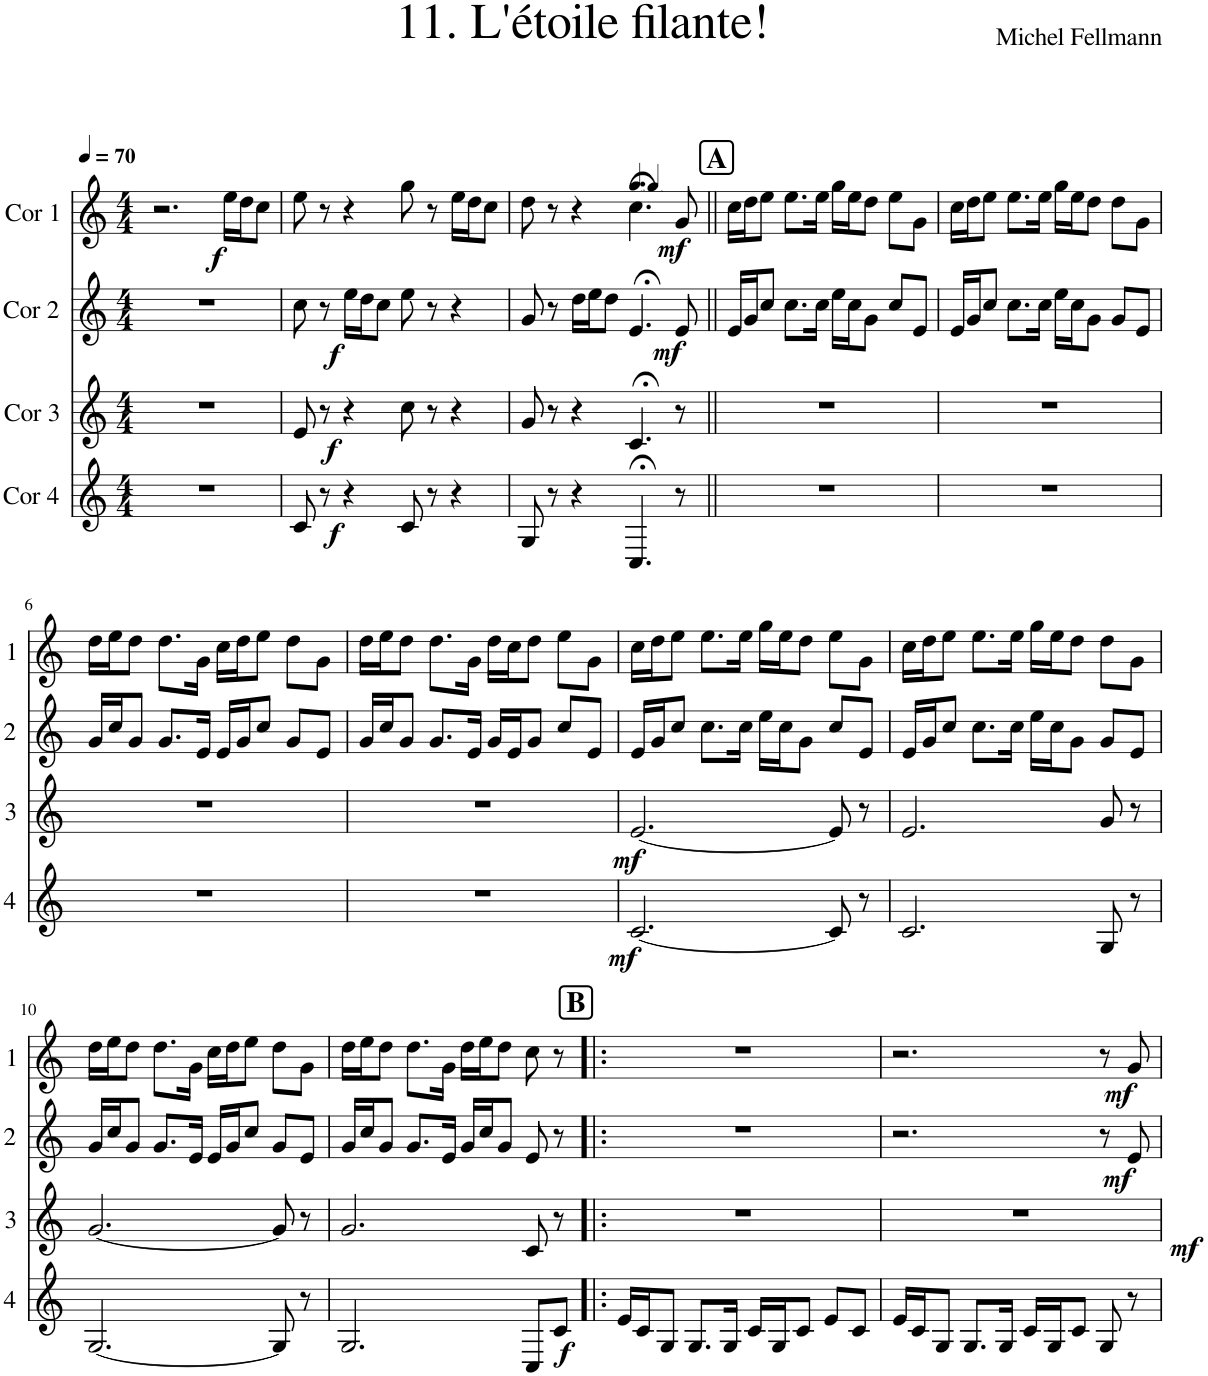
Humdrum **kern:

**kern	**dynam	**kern	**dynam	**kern	**dynam	**kern	**dynam
*part4	*part4	*part3	*part3	*part2	*part2	*part1	*part1
*staff4	*staff4	*staff3	*staff3	*staff2	*staff2	*staff1	*staff1
*I"Cor 4	*	*I"Cor 3	*	*I"Cor 2	*	*I"Cor 1	*
*clefG2	*	*clefG2	*	*clefG2	*	*clefG2	*
*Trd4c7	*	*Trd4c7	*	*Trd4c7	*	*Trd4c7	*
*k[]	*	*k[]	*	*k[]	*	*k[]	*
*M4/4	*	*M4/4	*	*M4/4	*	*M4/4	*
*MM70	*	*MM70	*	*MM70	*	*MM70	*
=1	=1	=1	=1	=1	=1	=1	=1
!	!LO:DY:b	!	!LO:DY:b	!	!LO:DY:b	!	!
1r	f	1r	f	1r	f	2.r	.
!	!	!	!	!	!	!	!LO:DY:b
.	.	.	.	.	.	16ee\LL	f
.	.	.	.	.	.	16dd\J	.
.	.	.	.	.	.	8cc\J	.
=2	=2	=2	=2	=2	=2	=2	=2
8c/	.	8e/	.	8cc\	.	8ee\	.
8r	.	8r	.	8r	.	8r	.
4r	.	4r	.	16ee\LL	.	4r	.
.	.	.	.	16dd\J	.	.	.
.	.	.	.	8cc\J	.	.	.
8c/	.	8cc\	.	8ee\	.	8gg\	.
8r	.	8r	.	8r	.	8r	.
4r	.	4r	.	4r	.	16ee\LL	.
.	.	.	.	.	.	16dd\J	.
.	.	.	.	.	.	8cc\J	.
=3	=3	=3	=3	=3	=3	=3	=3
*	*	*	*	*	*	*^	*
8G/	.	8g/	.	8g/	.	8dd\	2ryy	.
8r	.	8r	.	8r	.	8r	.	.
4r	.	4r	.	16dd\LL	.	4r	.	.
.	.	.	.	16ee\J	.	.	.	.
.	.	.	.	8dd\J	.	.	.	.
*	*	*	*	*	*	*MM30	*	*
4.C;</	.	4.c;</	.	4.e;</	.	4.cc;<\	8ryy	.
*	*	*	*	*	*	*MM70	*	*
.	.	.	.	.	.	.	4.ryy	.
!	!	!	!	!	!LO:DY:b	!	!	!LO:DY:b
8r	.	8r	.	8e/	mf	8g/	.	mf
*	*	*	*	*	*	*v	*v	*
!!LO:REH:place=s1:a:B:cj:fs=14:t=A
=4||	=4||	=4||	=4||	=4||	=4||	=4||	=4||
1r	.	1r	.	16e/LL	.	16cc\LL	.
.	.	.	.	16g/J	.	16dd\J	.
.	.	.	.	8cc/J	.	8ee\J	.
.	.	.	.	8.cc\L	.	8.ee\L	.
.	.	.	.	16cc\Jk	.	16ee\Jk	.
.	.	.	.	16ee\LL	.	16gg\LL	.
.	.	.	.	16cc\J	.	16ee\J	.
.	.	.	.	8g\J	.	8dd\J	.
.	.	.	.	8cc/L	.	8ee\L	.
.	.	.	.	8e/J	.	8g\J	.
=5	=5	=5	=5	=5	=5	=5	=5
1r	.	1r	.	16e/LL	.	16cc\LL	.
.	.	.	.	16g/J	.	16dd\J	.
.	.	.	.	8cc/J	.	8ee\J	.
.	.	.	.	8.cc\L	.	8.ee\L	.
.	.	.	.	16cc\Jk	.	16ee\Jk	.
.	.	.	.	16ee\LL	.	16gg\LL	.
.	.	.	.	16cc\J	.	16ee\J	.
.	.	.	.	8g\J	.	8dd\J	.
.	.	.	.	8g/L	.	8dd\L	.
.	.	.	.	8e/J	.	8g\J	.
!!LO:LB:g=z
=6	=6	=6	=6	=6	=6	=6	=6
1r	.	1r	.	16g/LL	.	16dd\LL	.
.	.	.	.	16cc/J	.	16ee\J	.
.	.	.	.	8g/J	.	8dd\J	.
.	.	.	.	8.g/L	.	8.dd\L	.
.	.	.	.	16e/Jk	.	16g\Jk	.
.	.	.	.	16e/LL	.	16cc\LL	.
.	.	.	.	16g/J	.	16dd\J	.
.	.	.	.	8cc/J	.	8ee\J	.
.	.	.	.	8g/L	.	8dd\L	.
.	.	.	.	8e/J	.	8g\J	.
=7	=7	=7	=7	=7	=7	=7	=7
1r	.	1r	.	16g/LL	.	16dd\LL	.
.	.	.	.	16cc/J	.	16ee\J	.
.	.	.	.	8g/J	.	8dd\J	.
.	.	.	.	8.g/L	.	8.dd\L	.
.	.	.	.	16e/Jk	.	16g\Jk	.
.	.	.	.	16g/LL	.	16dd\LL	.
.	.	.	.	16e/J	.	16cc\J	.
.	.	.	.	8g/J	.	8dd\J	.
.	.	.	.	8cc/L	.	8ee\L	.
.	.	.	.	8e/J	.	8g\J	.
=8	=8	=8	=8	=8	=8	=8	=8
!	!LO:DY:b	!	!LO:DY:b	!	!	!	!
[2.c/	mf	[2.e/	mf	16e/LL	.	16cc\LL	.
.	.	.	.	16g/J	.	16dd\J	.
.	.	.	.	8cc/J	.	8ee\J	.
.	.	.	.	8.cc\L	.	8.ee\L	.
.	.	.	.	16cc\Jk	.	16ee\Jk	.
.	.	.	.	16ee\LL	.	16gg\LL	.
.	.	.	.	16cc\J	.	16ee\J	.
.	.	.	.	8g\J	.	8dd\J	.
8c/]	.	8e/]	.	8cc/L	.	8ee\L	.
8r	.	8r	.	8e/J	.	8g\J	.
=9	=9	=9	=9	=9	=9	=9	=9
2.c/	.	2.e/	.	16e/LL	.	16cc\LL	.
.	.	.	.	16g/J	.	16dd\J	.
.	.	.	.	8cc/J	.	8ee\J	.
.	.	.	.	8.cc\L	.	8.ee\L	.
.	.	.	.	16cc\Jk	.	16ee\Jk	.
.	.	.	.	16ee\LL	.	16gg\LL	.
.	.	.	.	16cc\J	.	16ee\J	.
.	.	.	.	8g\J	.	8dd\J	.
8G/	.	8g/	.	8g/L	.	8dd\L	.
8r	.	8r	.	8e/J	.	8g\J	.
!!LO:LB:g=z
=10	=10	=10	=10	=10	=10	=10	=10
[2.G/	.	[2.g/	.	16g/LL	.	16dd\LL	.
.	.	.	.	16cc/J	.	16ee\J	.
.	.	.	.	8g/J	.	8dd\J	.
.	.	.	.	8.g/L	.	8.dd\L	.
.	.	.	.	16e/Jk	.	16g\Jk	.
.	.	.	.	16e/LL	.	16cc\LL	.
.	.	.	.	16g/J	.	16dd\J	.
.	.	.	.	8cc/J	.	8ee\J	.
8G/]	.	8g/]	.	8g/L	.	8dd\L	.
8r	.	8r	.	8e/J	.	8g\J	.
=11	=11	=11	=11	=11	=11	=11	=11
2.G/	.	2.g/	.	16g/LL	.	16dd\LL	.
.	.	.	.	16cc/J	.	16ee\J	.
.	.	.	.	8g/J	.	8dd\J	.
.	.	.	.	8.g/L	.	8.dd\L	.
.	.	.	.	16e/Jk	.	16g\Jk	.
.	.	.	.	16g/LL	.	16dd\LL	.
.	.	.	.	16cc/J	.	16ee\J	.
.	.	.	.	8g/J	.	8dd\J	.
8C/L	.	8c/	.	8e/	.	8cc\	.
!	!LO:DY:b	!	!	!	!	!	!
8c/J	f	8r	.	8r	.	8r	.
!!LO:REH:place=s1:a:B:cj:fs=14:t=B
=12!|:	=12!|:	=12!|:	=12!|:	=12!|:	=12!|:	=12!|:	=12!|:
16e/LL	.	1r	.	1r	.	1r	.
16c/J	.	.	.	.	.	.	.
8G/J	.	.	.	.	.	.	.
8.G/L	.	.	.	.	.	.	.
16G/Jk	.	.	.	.	.	.	.
16c/LL	.	.	.	.	.	.	.
16G/J	.	.	.	.	.	.	.
8c/J	.	.	.	.	.	.	.
8e/L	.	.	.	.	.	.	.
8c/J	.	.	.	.	.	.	.
=13	=13	=13	=13	=13	=13	=13	=13
!	!	!	!LO:DY:b	!	!	!	!
16e/LL	.	1r	mf	2.r	.	2.r	.
16c/J	.	.	.	.	.	.	.
8G/J	.	.	.	.	.	.	.
8.G/L	.	.	.	.	.	.	.
16G/Jk	.	.	.	.	.	.	.
16c/LL	.	.	.	.	.	.	.
16G/J	.	.	.	.	.	.	.
8c/J	.	.	.	.	.	.	.
8G/	.	.	.	8r	.	8r	.
!	!	!	!	!	!LO:DY:b	!	!LO:DY:b
8r	.	.	.	8e/	mf	8g/	mf
=	=	=	=	=	=	=	=
*-	*-	*-	*-	*-	*-	*-	*-
